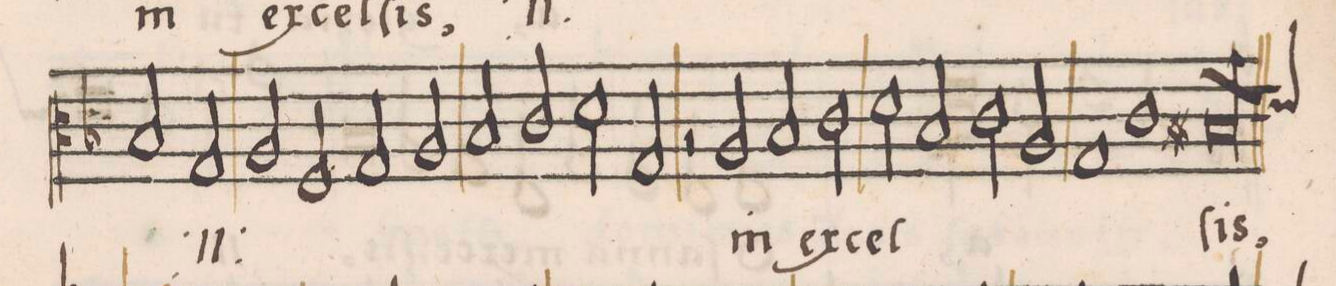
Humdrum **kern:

**kern	**text	**text
*I"TENOR	*	*
*clefC3	*	*
*k[b-]	*	*
*met(C|)	*	*
*M2/1	*	*
2B-/	-ſis	.
*	*Xij	*
*	*ij	*
2G/	o-	.
=82	=82	=82
2A/	-ſan-	.
2F/	.	.
2G/	-na	.
2A/	.	.
=83	=83	=83
2B-/	in	.
2c/	ex-	.
2d\	-cel-	.
2G/	-ſis	.
*	*Xij	*
=84	=84	=84
2r	.	.
2A/	in	.
2B-/	.	.
2c\	ex-	.
=85	=85	=85
2d\	-cel-	.
2B-/	.	.
2c\	.	.
2A/	.	.
=86	=86	=86
1G	.	.
1c	.	.
=87-	=87-	=87-
0Bnl	-ſis,	.
*clefC2	*	*
*custos:d	*	*
=88||	=88||	=88||
*-	*-	*-
